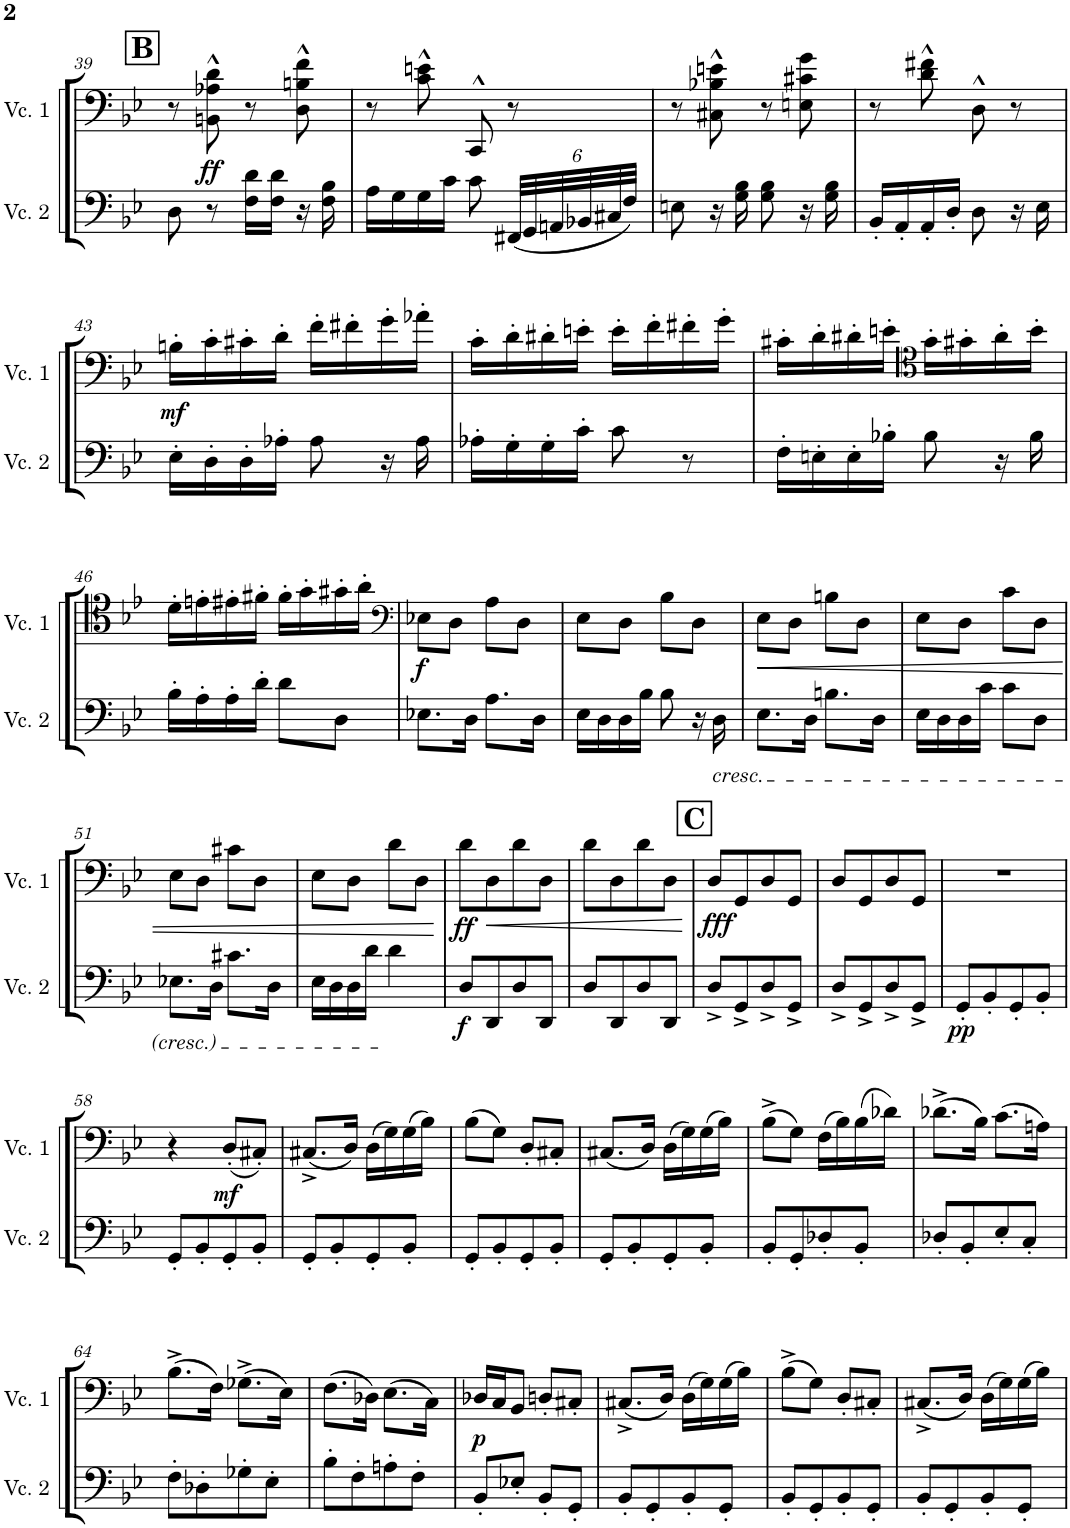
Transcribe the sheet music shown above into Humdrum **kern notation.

**kern	**dynam	**kern	**dynam
*part2	*part2	*part1	*part1
*staff2	*staff2	*staff1	*staff1
*I"Cello 2	*	*I"Cello 1	*
!!LO:PB:g=z
*clefF4	*	*clefF4	*
*k[b-e-]	*	*k[b-e-]	*
*M2/4	*	*M2/4	*
!!LO:REH:place=s1:a:B:cj:fs=14:t=B
=39	=39	=39	=39
8D\	.	8r	.
!	!	!	!LO:DY:b
8r	.	8BBn\^^ 8A-X\^^ 8d\^^	ff
16F\ 16d\LL	.	8r	.
16F\ 16d\JJ	.	.	.
16r	.	8D\^^ 8Bn\^^ 8f\^^	.
16F\ 16B-\	.	.	.
=40	=40	=40	=40
16A\LL	.	8r	.
16G\	.	.	.
16G\	.	8c\^^ 8en\^^	.
16c\JJ	.	.	.
8c\	.	8CC^^/	.
*Xbrackettup	*	*	*
(48FF#X/LLL	.	8r	.
48GG/	.	.	.
48AAn/	.	.	.
48BB-X/	.	.	.
48C#X/	.	.	.
48F/JJJ)	.	.	.
=41	=41	=41	=41
8En\	.	8r	.
16r	.	8C#X\^^ 8B-X\^^ 8en\^^	.
16G\ 16B-\	.	.	.
8G\ 8B-\	.	8r	.
16r	.	8En\ 8c#X\ 8g\	.
16G\ 16B-\	.	.	.
=42	=42	=42	=42
16BB-'/LL	.	8r	.
16AA'/	.	.	.
16AA'/	.	8d\^^ 8f#X\^^	.
16D'/JJ	.	.	.
8D\	.	8D^^\	.
16r	.	8r	.
16E-\	.	.	.
!!LO:LB:g=z
=43	=43	=43	=43
!	!	!	!LO:DY:b
16E-'\LL	.	16Bn'\LL	mf
16D'\	.	16c'\	.
16D'\	.	16c#X'\	.
16A-X'\JJ	.	16d'\JJ	.
8A-\	.	16f'\LL	.
.	.	16f#X'\	.
16r	.	16g'\	.
16A-\	.	16a-X'\JJ	.
=44	=44	=44	=44
16A-X'\LL	.	16c'\LL	.
16G'\	.	16d'\	.
16G'\	.	16d#X'\	.
16c'\JJ	.	16en'\JJ	.
8c\	.	16e'\LL	.
.	.	16f'\	.
8r	.	16f#X'\	.
.	.	16g'\JJ	.
=45	=45	=45	=45
16F'\LL	.	16c#X'\LL	.
16En'\	.	16d'\	.
16E'\	.	16d#X'\	.
16B-X'\JJ	.	16en'\JJ	.
*	*	*clefC4	*
8B-\	.	16g'\LL	.
.	.	16g#X'\	.
16r	.	16a'\	.
16B-\	.	16b-'\JJ	.
!!LO:LB:g=z
=46	=46	=46	=46
16B-'\LL	.	16d'\LL	.
16A'\	.	16en'\	.
16A'\	.	16e#X'\	.
16d'\JJ	.	16f#X'\JJ	.
8d\L	.	16f#'\LL	.
.	.	16g'\	.
8D\J	.	16g#X'\	.
.	.	16a'\JJ	.
=47	=47	=47	=47
*	*	*clefF4	*
!	!	!	!LO:DY:b
8.E-X\L	.	8E-X\L	f
.	.	8D\J	.
16D\Jk	.	.	.
8.A\L	.	8A\L	.
.	.	8D\J	.
16D\Jk	.	.	.
=48	=48	=48	=48
16E-\LL	.	8E-\L	.
16D\	.	.	.
16D\	.	8D\J	.
16B-\JJ	.	.	.
8B-\	.	8B-\L	.
16r	.	8D\J	.
!LO:TX:b:i:t=cresc.	!	!	!
16D\	.	.	.
=49	=49	=49	=49
!	!	!	!LO:HP:b
8.E-\L	.	8E-\L	<
.	.	8D\J	.
16D\Jk	.	.	.
8.Bn\L	.	8Bn\L	.
.	.	8D\J	.
16D\Jk	.	.	.
=50	=50	=50	=50
16E-\LL	.	8E-\L	.
16D\	.	.	.
16D\	.	8D\J	.
16c\JJ	.	.	.
8c\L	.	8c\L	.
8D\J	.	8D\J	.
!!LO:LB:g=z
=51	=51	=51	=51
8.E-X\L	.	8E-\L	.
.	.	8D\J	.
16D\Jk	.	.	.
8.c#X\L	.	8c#X\L	.
.	.	8D\J	.
16D\Jk	.	.	.
=52	=52	=52	=52
16E-\LL	.	8E-\L	.
16D\	.	.	.
16D\	.	8D\J	.
16d\JJ	.	.	.
4d\	.	8d\L	.
.	.	8D\J	.
.	.	.	[
=53	=53	=53	=53
!	!LO:DY:b	!	!LO:DY:b
8D/L	f	8d\L	ff
!	!	!	!LO:HP:b
8DD/	.	8D\	<
8D/	.	8d\	.
8DD/J	.	8D\J	.
=54	=54	=54	=54
8D/L	.	8d\L	.
8DD/	.	8D\	.
8D/	.	8d\	.
8DD/J	.	8D\J	.
.	.	.	[
!!LO:REH:place=s1:a:B:cj:fs=14:t=C
=55	=55	=55	=55
!	!	!	!LO:DY:b
8D^/L	.	8D/L	fff
8GG^/	.	8GG/	.
8D^/	.	8D/	.
8GG^/J	.	8GG/J	.
=56	=56	=56	=56
8D^/L	.	8D/L	.
8GG^/	.	8GG/	.
8D^/	.	8D/	.
8GG^/J	.	8GG/J	.
=57	=57	=57	=57
!	!LO:DY:b	!	!
8GG'/L	pp	2r	.
8BB-'/	.	.	.
8GG'/	.	.	.
8BB-'/J	.	.	.
!!LO:LB:g=z
=58	=58	=58	=58
8GG'/L	.	4r	.
8BB-'/	.	.	.
!	!	!	!LO:DY:b
8GG'/	.	(8D'/L	mf
8BB-'/J	.	8C#X'/J)	.
=59	=59	=59	=59
8GG'/L	.	(8.C#X^/L	.
8BB-'/	.	.	.
.	.	16D/Jk)	.
8GG'/	.	(16D\LL	.
.	.	16G\)	.
8BB-'/J	.	(16G\	.
.	.	16B-\JJ)	.
=60	=60	=60	=60
8GG'/L	.	(8B-\L	.
8BB-'/	.	8G\J)	.
8GG'/	.	8D'/L	.
8BB-'/J	.	8C#X'/J	.
=61	=61	=61	=61
8GG'/L	.	(8.C#X/L	.
8BB-'/	.	.	.
.	.	16D/Jk)	.
8GG'/	.	(16D\LL	.
.	.	16G\)	.
8BB-'/J	.	(16G\	.
.	.	16B-\JJ)	.
=62	=62	=62	=62
8BB-'/L	.	(8B-^\L	.
8GG'/	.	8G\J)	.
8D-X'/	.	(16F\LL	.
.	.	16B-\)	.
8BB-'/J	.	(16B-\	.
.	.	16d-X\JJ)	.
=63	=63	=63	=63
8D-X'/L	.	(8.d-X^\L	.
8BB-'/	.	.	.
.	.	16B-\Jk)	.
8E-'/	.	(8.c\L	.
8C'/J	.	.	.
.	.	16An\Jk)	.
!!LO:LB:g=z
=64	=64	=64	=64
8F'\L	.	(8.B-^\L	.
8D-X'\	.	.	.
.	.	16F\Jk)	.
8G-X'\	.	(8.G-X^\L	.
8E-'\J	.	.	.
.	.	16E-\Jk)	.
=65	=65	=65	=65
8B-'\L	.	(8.F\L	.
8F'\	.	.	.
.	.	16D-X\Jk)	.
8An'\	.	(8.E-\L	.
8F'\J	.	.	.
.	.	16C\Jk)	.
=66	=66	=66	=66
!	!	!	!LO:DY:b
8BB-'/L	.	16D-X/LL	p
.	.	16C/J	.
8E-X'/J	.	8BB-/J	.
8BB-'/L	.	8Dn'/L	.
8GG'/J	.	8C#X'/J	.
=67	=67	=67	=67
8BB-'/L	.	(8.C#X^/L	.
8GG'/	.	.	.
.	.	16D/Jk)	.
8BB-'/	.	(16D\LL	.
.	.	16G\)	.
8GG'/J	.	(16G\	.
.	.	16B-\JJ)	.
=68	=68	=68	=68
8BB-'/L	.	(8B-^\L	.
8GG'/	.	8G\J)	.
8BB-'/	.	8D'/L	.
8GG'/J	.	8C#X'/J	.
=69	=69	=69	=69
8BB-'/L	.	(8.C#X^/L	.
8GG'/	.	.	.
.	.	16D/Jk)	.
8BB-'/	.	(16D\LL	.
.	.	16G\)	.
8GG'/J	.	(16G\	.
.	.	16B-\JJ)	.
=	=	=	=
*-	*-	*-	*-
